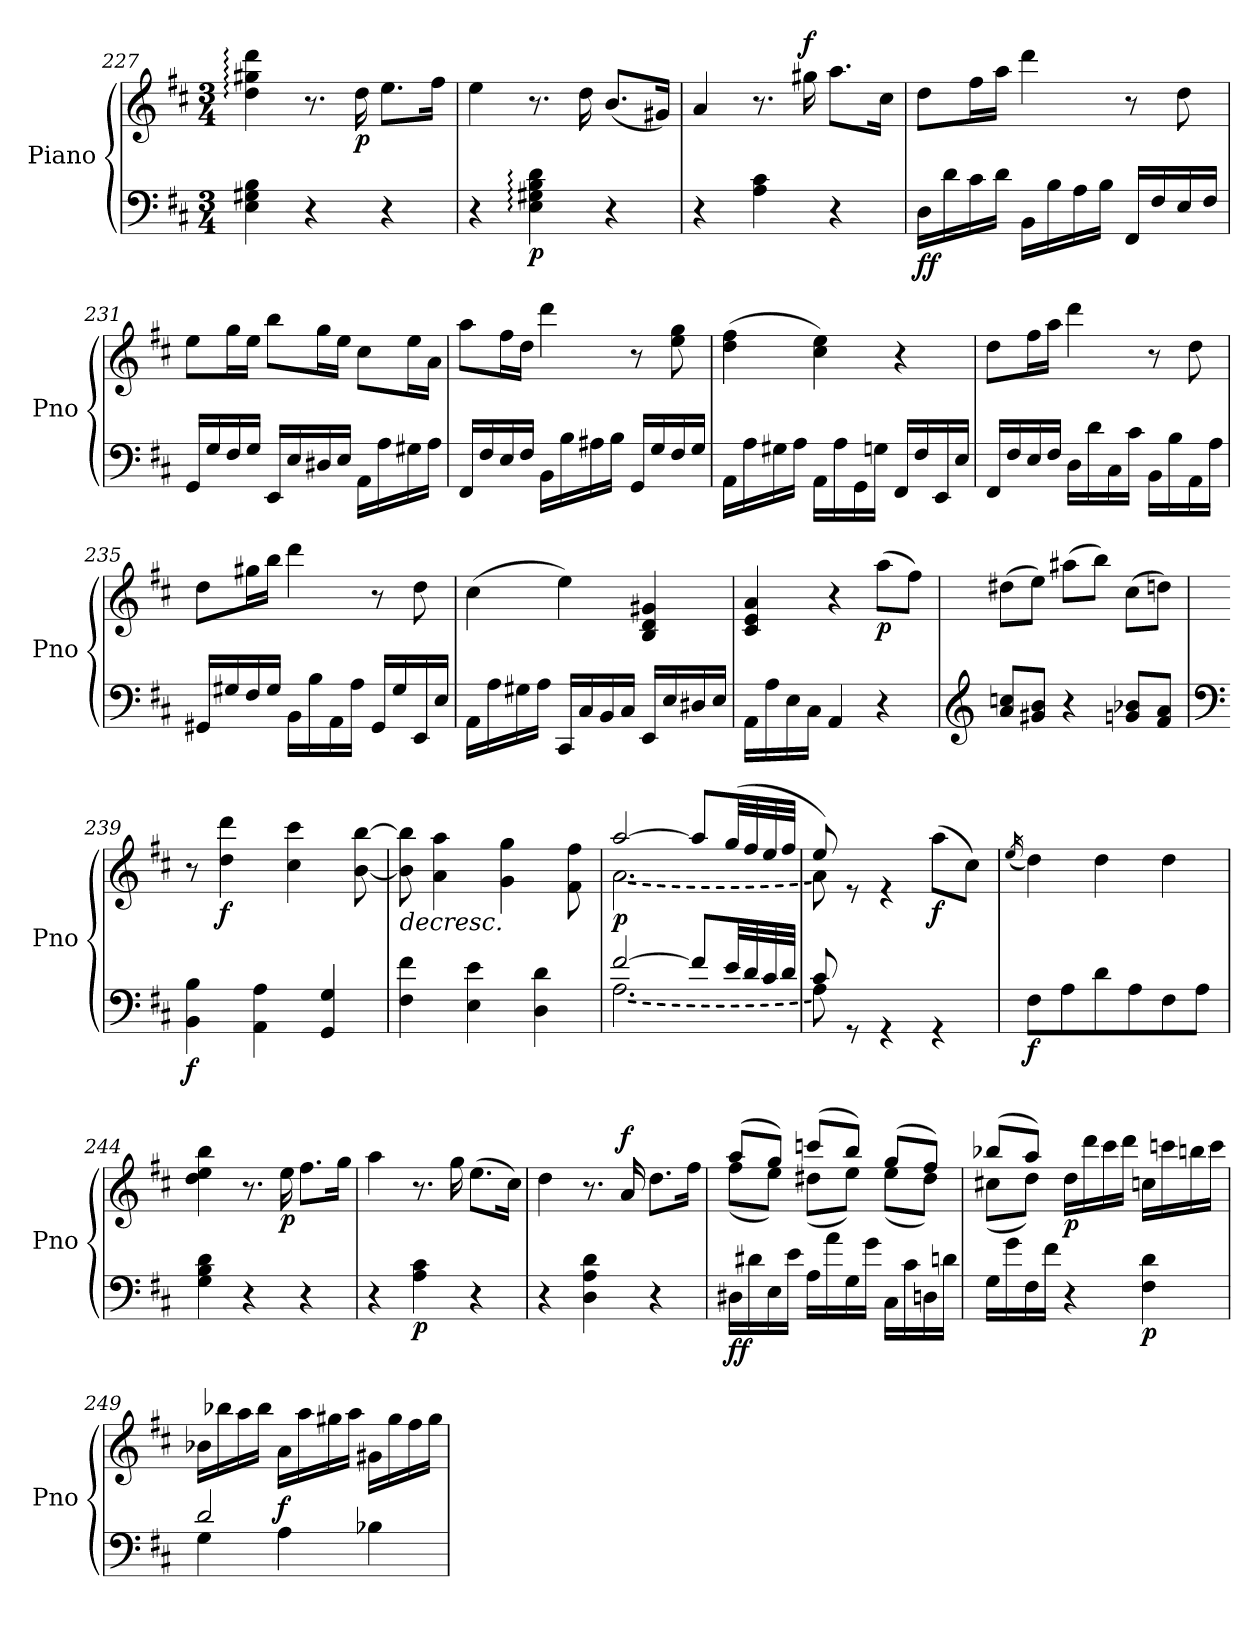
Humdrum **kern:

**kern	**kern	**dynam
*part1	*part1	*part1
*staff2	*staff1	*staff1/2
*I"Piano	*	*
*I'Pno	*	*
*clefF4	*clefG2	*
*k[f#c#]	*k[f#c#]	*
*M3/4	*M3/4	*
=227	=227	=227
4E\ 4G#X\ 4B\	4dd\: 4gg#X\: 4ddd\:	.
4r	8.r	.
!	!	!LO:DY:b
.	16dd\	p
4r	8.ee\L	.
.	16ff#\Jk	.
=228	=228	=228
4r	4ee\	.
!	!	!LO:DY:b=2
4E\: 4G#X\: 4B\: 4d\:	8.r	p
.	16dd\	.
4r	(<8.b/L	.
.	16g#X/Jk)	.
=229	=229	=229
4r	4a/	.
4A\ 4c#\	8.r	.
!	!	!LO:DY:a
.	16gg#X\	f
4r	8.aa\L	.
.	16cc#\Jk	.
!!LO:LB:g=z
=230	=230	=230
!	!	!LO:DY:b=2
!	!	!LO:DY:n=1:b
16D\LL	8dd\L	f f
16d\	.	.
16c#\	16ff#\L	.
16d\JJ	16aa\JJ	.
16BB\LL	4ddd\	.
16B\	.	.
16A\	.	.
16B\JJ	.	.
16FF#/LL	8r	.
16F#/	.	.
16E/	8dd\	.
16F#/JJ	.	.
=231	=231	=231
16GG/LL	8ee\L	.
16G/	.	.
16F#/	16gg\L	.
16G/JJ	16ee\JJ	.
16EE/LL	8bb\L	.
16E/	.	.
16D#X/	16gg\L	.
16E/JJ	16ee\JJ	.
16AA\LL	8cc#\L	.
16A\	.	.
16G#X\	16ee\L	.
16A\JJ	16a\JJ	.
=232	=232	=232
16FF#/LL	8aa\L	.
16F#/	.	.
16E/	16ff#\L	.
16F#/JJ	16dd\JJ	.
16BB\LL	4ddd\	.
16B\	.	.
16A#X\	.	.
16B\JJ	.	.
16GG/LL	8r	.
16G/	.	.
16F#/	8ee\ 8gg\	.
16G/JJ	.	.
=233	=233	=233
16AA\LL	(>4dd\ 4ff#\	.
16A\	.	.
16G#X\	.	.
16A\JJ	.	.
16AA\LL	4cc#\ 4ee\)	.
16A\	.	.
16GG\	.	.
16Gn\JJ	.	.
16FF#/LL	4r	.
16F#/	.	.
16EE/	.	.
16E/JJ	.	.
!!LO:LB:g=z
=234	=234	=234
16FF#/LL	8dd\L	.
16F#/	.	.
16E/	16ff#\L	.
16F#/JJ	16aa\JJ	.
16D\LL	4ddd\	.
16d\	.	.
16C#\	.	.
16c#\JJ	.	.
16BB\LL	8r	.
16B\	.	.
16AA\	8dd\	.
16A\JJ	.	.
=235	=235	=235
16GG#X/LL	8dd\L	.
16G#X/	.	.
16F#/	16gg#X\L	.
16G#/JJ	16bb\JJ	.
16BB\LL	4ddd\	.
16B\	.	.
16AA\	.	.
16A\JJ	.	.
16GG#/LL	8r	.
16G#/	.	.
16EE/	8dd\	.
16E/JJ	.	.
=236	=236	=236
16AA\LL	(>4cc#\	.
16A\	.	.
16G#X\	.	.
16A\JJ	.	.
16CC#/LL	4ee\)	.
16C#/	.	.
16BB/	.	.
16C#/JJ	.	.
16EE/LL	4B/ 4d/ 4g#X/	.
16E/	.	.
16D#X/	.	.
16E/JJ	.	.
=237	=237	=237
16AA\LL	4c#/ 4e/ 4a/	.
16A\	.	.
16E\	.	.
16C#\JJ	.	.
4AA/	4r	.
!	!	!LO:DY:b
4r	(>8aa\L	p
.	8ff#\J)	.
!!LO:LB:g=z
=238	=238	=238
*clefG2	*	*
8a/ 8ccn/L	(>8dd#X\L	.
8g#X/ 8b/J	8ee\J)	.
4r	(>8aa#X\L	.
.	8bb\J)	.
8gn/ 8b-X/L	(>8cc#\L	.
8f#/ 8a/J	8ddn\J)	.
=239	=239	=239
*clefF4	*	*
!	!	!LO:DY:b=2
4BB\ 4B\	8r	f
!	!	!LO:DY:b
.	4dd\ 4ddd\	f
4AA\ 4A\	.	.
.	4cc#\ 4ccc#\	.
4GG/ 4G/	.	.
.	[8b\ [8bb\	.
=240	=240	=240
!	!LO:TX:b:i:t=decresc.	!
4F#\ 4f#\	8b\] 8bb\]	.
.	4a\ 4aa\	.
4E\ 4e\	.	.
.	4g\ 4gg\	.
4D\ 4d\	.	.
.	8f#\ 8ff#\	.
=241	=241	=241
*^	*^	*
!	!LO:T:dash	!	!LO:T:dash	!LO:DY:b
[2f#/	[2.A\	[2aa/	[2.a\	p
8f#/L]	.	8aa/L]	.	.
32e/LL	.	(>32gg/LL	.	.
32d/	.	32ff#/	.	.
32c#/	.	32ee/	.	.
32d/JJJ	.	32ff#/JJJ	.	.
=242	=242	=242	=242	=242
8c#/	8A\]	8ee/)	8a\]	.
8rGG	2ryy	8re	2ryy	.
4rGG	.	4re	.	.
!	!	!	!	!LO:DY:b
4rGG	.	(>8aa\L	.	f
.	8ryy	8cc#\J)	8ryy	.
*v	*v	*	*	*
*	*v	*v	*
!!LO:LB:g=z
=243	=243	=243
.	(<16qee/	.
!	!	!LO:DY:b=2
8F#\L	4dd\)	f
8A\	.	.
8d\	4dd\	.
8A\	.	.
8F#\	4dd\	.
8A\J	.	.
=244	=244	=244
4G\ 4B\ 4d\	4dd\ 4ee\ 4bb\	.
4r	8.r	.
!	!	!LO:DY:b
.	16ee\	p
4r	8.ff#\L	.
.	16gg\Jk	.
=245	=245	=245
4r	4aa\	.
!	!	!LO:DY:b=2
4A\ 4c#\	8.r	p
.	16gg\	.
4r	(>8.ee\L	.
.	16cc#\Jk)	.
=246	=246	=246
4r	4dd\	.
4D\ 4A\ 4d\	8.r	.
!	!	!LO:DY:a
.	16a/	f
4r	8.dd\L	.
.	16ff#\Jk	.
=247	=247	=247
*	*^	*
!	!	!	!LO:DY:b=2
!	!	!	!LO:DY:n=1:b
16D#X\LL	(>8aa/L	(<8ff#\L	f f
16d#X\	.	.	.
16E\	8gg/J)	8ee\J)	.
16e\JJ	.	.	.
16A\LL	(>8cccn/L	(<8dd#X\L	.
16a\	.	.	.
16G\	8bb/J)	8ee\J)	.
16g\JJ	.	.	.
16C#\LL	(>8gg/L	(<8ee\L	.
16c#\	.	.	.
16Dn\	8ff#/J)	8dd#\J)	.
16dn\JJ	.	.	.
!!LO:PB:g=z	!!
=248	=248	=248	=248
16G\LL	(>8bb-X/L	(<8cc#X\L	.
16g\	.	.	.
16F#\	8aa/J)	8dd\J)	.
16f#\JJ	.	.	.
!	!	!	!LO:DY:b
4r	16dd\LL	2ryy	p
.	16ddd\	.	.
.	16ccc#\	.	.
.	16ddd\JJ	.	.
!	!	!	!LO:DY:b=2
4F#\ 4d\	16ccn\LL	.	p
.	16cccn\	.	.
.	16bbn\	.	.
.	16ccc\JJ	.	.
*	*v	*v	*
=249	=249	=249
*^	*	*
2d/	4G\	16b-X\LL	.
.	.	16bb-X\	.
.	.	16aa\	.
.	.	16bb-\JJ	.
!	!	!	!LO:DY:a=2
.	4A\	16a\LL	f
.	.	16aa\	.
.	.	16gg#X\	.
.	.	16aa\JJ	.
4B-X\	4ryy	16g#X\LL	.
.	.	16gg#\	.
.	.	16ff#\	.
.	.	16gg#\JJ	.
*v	*v	*	*
=	=	=
*-	*-	*-
